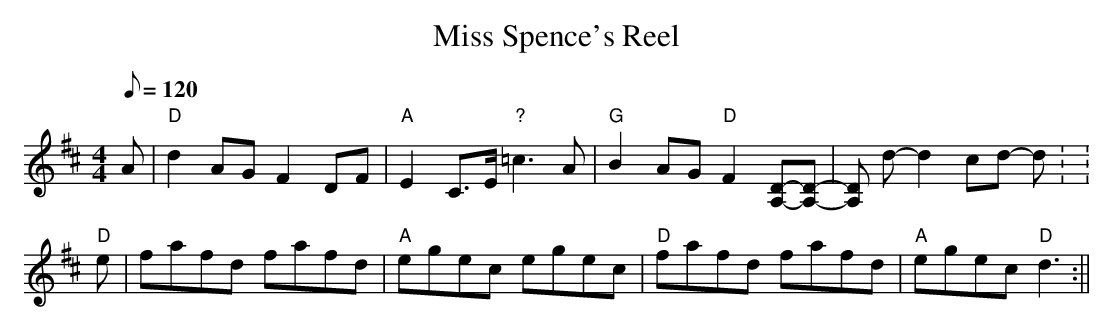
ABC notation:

X:1
T:Miss Spence's Reel
M:4/4
L:1/8
Q:120
K:D
A|"D"d2AGF2DF|"A"E2C>E"?"=c3A|"G"B2AG"D"F2[A,D]-[A,D]-|[A,D] d- d2cd- d:
:!
"D"e|fafd fafd|"A"egec egec|"D"fafd fafd|"A"egec "D"d3:||
